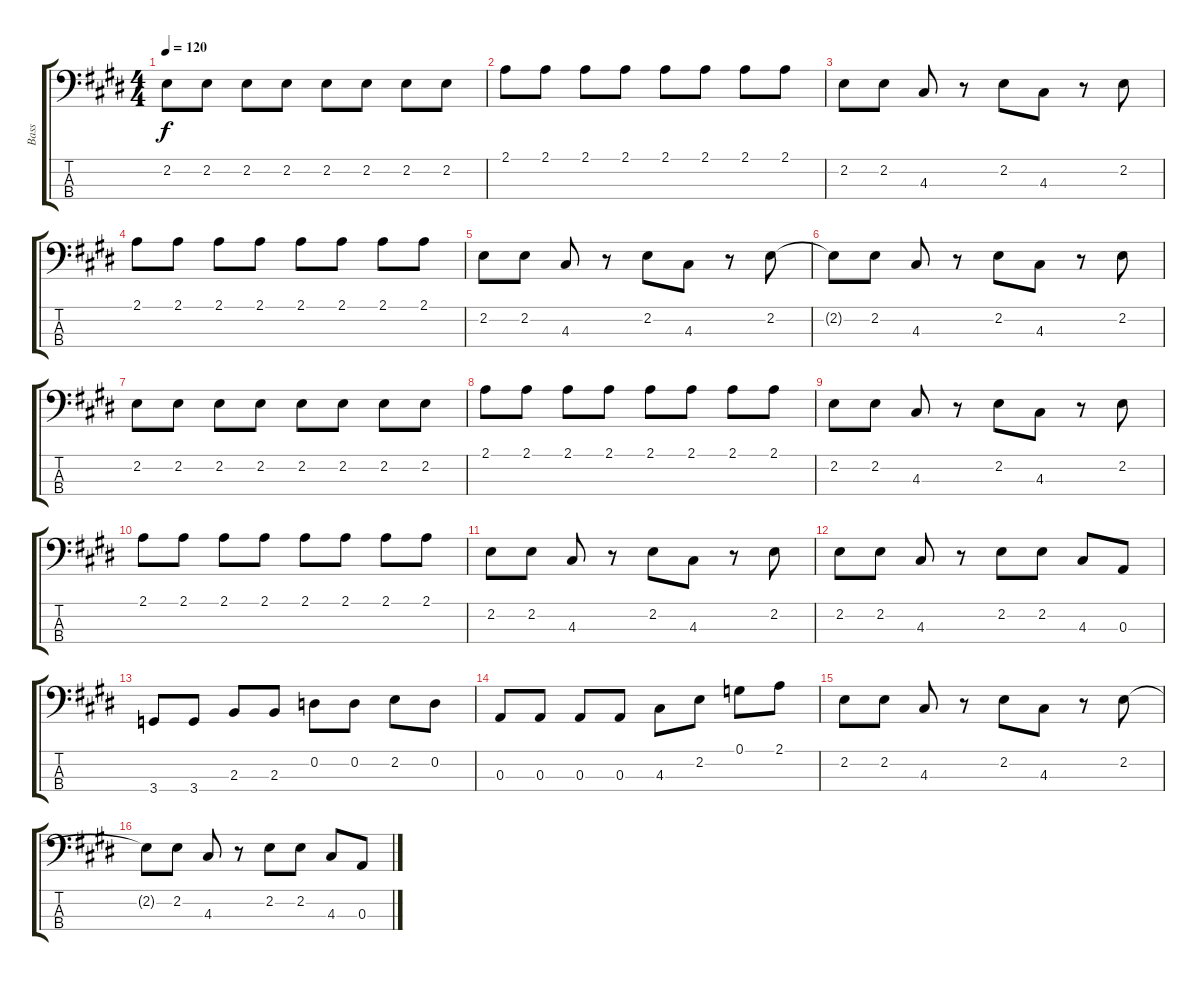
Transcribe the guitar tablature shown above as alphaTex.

\track ("Bass" "Bass") {instrument electricbassfinger}
\staff {score tabs}
\tuning (G2 D2 A1 E1) {hide}
\ts (4 4)
\tempo 120
\clef f4
\ks e
2.2.8{dy f} 2.2.8 2.2.8 2.2.8 2.2.8 2.2.8 2.2.8 2.2.8 |
2.1.8 2.1.8 2.1.8 2.1.8 2.1.8 2.1.8 2.1.8 2.1.8 |
2.2.8 2.2.8 4.3.8 r.8 2.2.8 4.3.8 r.8 2.2.8 |
2.1.8 2.1.8 2.1.8 2.1.8 2.1.8 2.1.8 2.1.8 2.1.8 |
2.2.8 2.2.8 4.3.8 r.8 2.2.8 4.3.8 r.8 2.2.8 |
2.2{t}.8 2.2.8 4.3.8 r.8 2.2.8 4.3.8 r.8 2.2.8 |
2.2.8 2.2.8 2.2.8 2.2.8 2.2.8 2.2.8 2.2.8 2.2.8 |
2.1.8 2.1.8 2.1.8 2.1.8 2.1.8 2.1.8 2.1.8 2.1.8 |
2.2.8 2.2.8 4.3.8 r.8 2.2.8 4.3.8 r.8 2.2.8 |
2.1.8 2.1.8 2.1.8 2.1.8 2.1.8 2.1.8 2.1.8 2.1.8 |
2.2.8 2.2.8 4.3.8 r.8 2.2.8 4.3.8 r.8 2.2.8 |
2.2.8 2.2.8 4.3.8 r.8 2.2.8 2.2.8 4.3.8 0.3.8 |
3.4.8 3.4.8 2.3.8 2.3.8 0.2.8 0.2.8 2.2.8 0.2.8 |
0.3.8 0.3.8 0.3.8 0.3.8 4.3.8 2.2.8 0.1.8 2.1.8 |
2.2.8 2.2.8 4.3.8 r.8 2.2.8 4.3.8 r.8 2.2.8 |
2.2{t}.8 2.2.8 4.3.8 r.8 2.2.8 2.2.8 4.3.8 0.3.8
